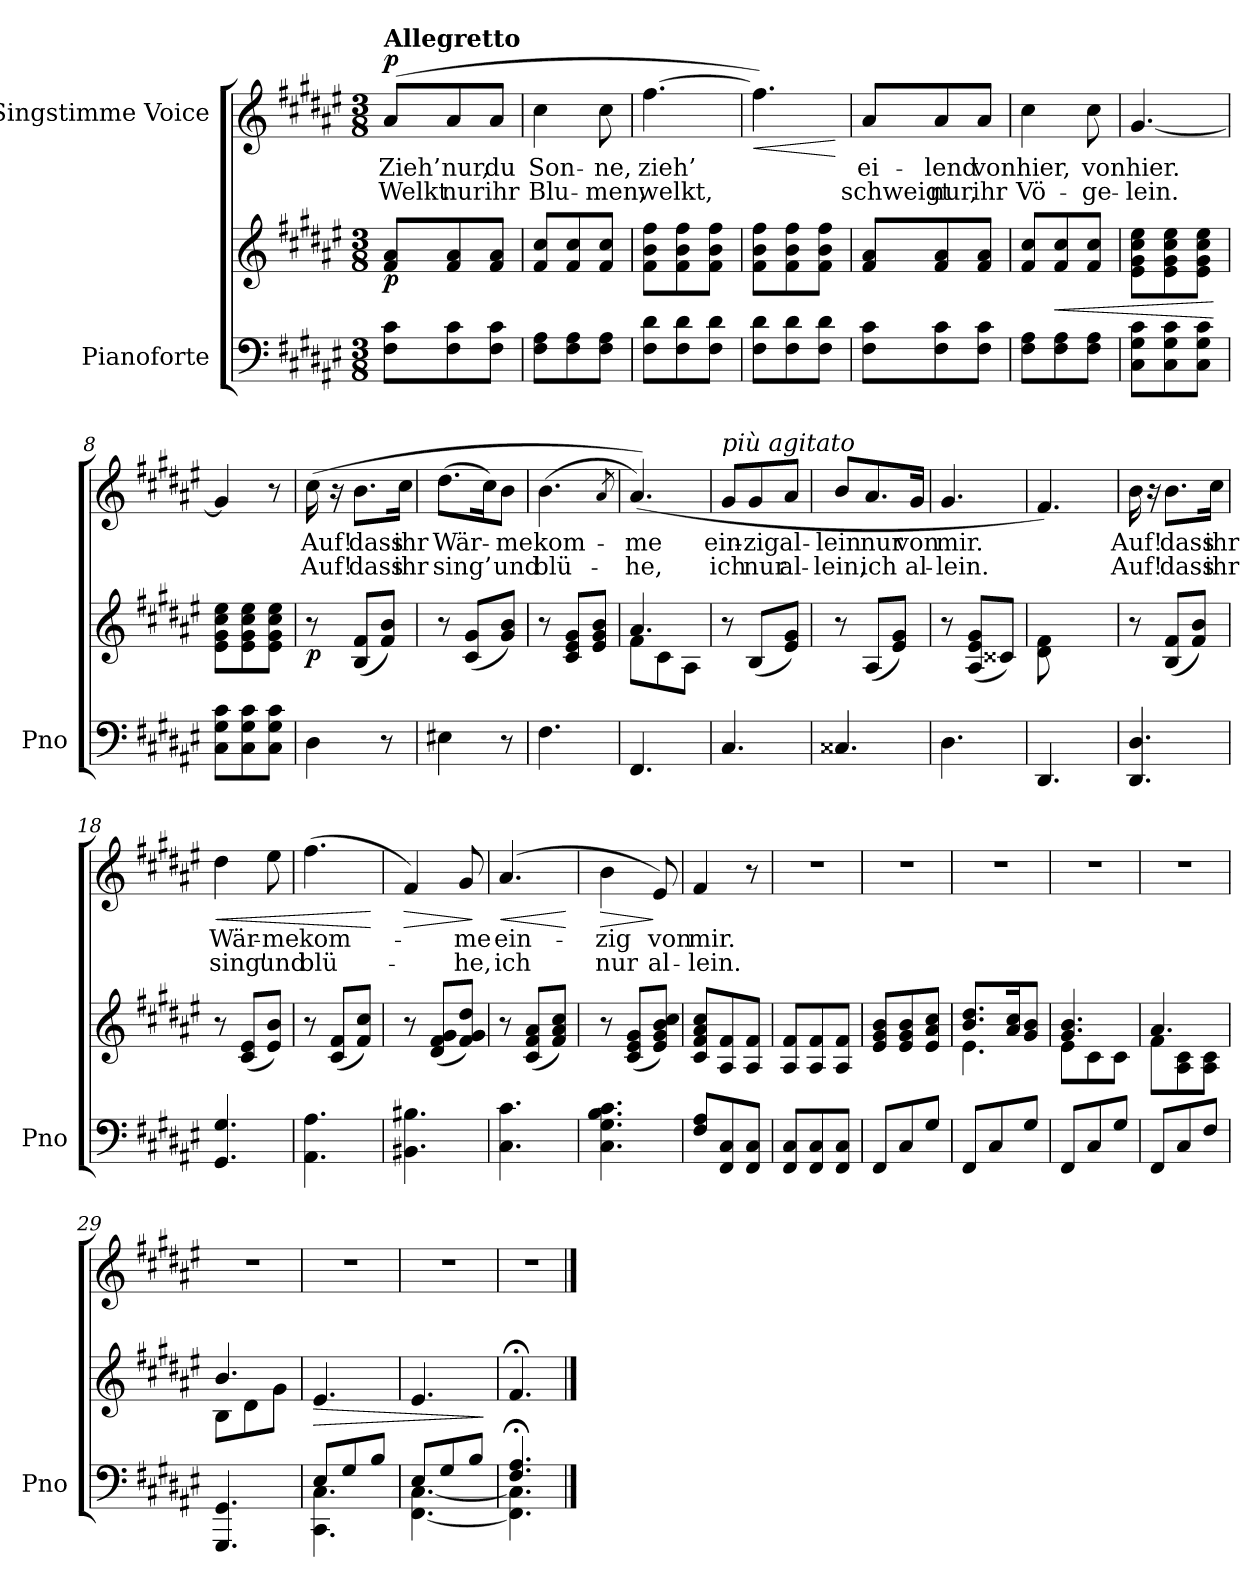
**kern	**kern	**dynam	**kern	**text	**text	**dynam
*part2	*part2	*part2	*part1	*part1	*part1	*part1
*staff3	*staff2	*staff2/3	*staff1	*staff1	*staff1	*staff1
*I"Pianoforte	*	*	*I"Singstimme Voice	*	*	*
*I'Pno	*	*	*	*	*	*
*clefF4	*clefG2	*	*clefG2	*	*	*
*k[f#c#g#d#a#e#]	*k[f#c#g#d#a#e#]	*	*k[f#c#g#d#a#e#]	*	*	*
*M3/8	*M3/8	*	*M3/8	*	*	*
=1	=1	=1	=1	=1	=1	=1
!	!	!	!LO:TX:a:B:t=Allegretto	!	!	!
!	!	!LO:DY:b	!	!LO:LY:b	!LO:LY:b	!LO:DY:a
8F#\ 8c#\L	8f#/ 8a#/L	p	(>8a#/L	Zieh’	Welkt	p
!	!	!	!	!LO:LY:b	!LO:LY:b	!
8F#\ 8c#\	8f#/ 8a#/	.	8a#/	nur,	nur	.
!	!	!	!	!LO:LY:b	!LO:LY:b	!
8F#\ 8c#\J	8f#/ 8a#/J	.	8a#/J	du	ihr	.
=2	=2	=2	=2	=2	=2	=2
!	!	!	!	!LO:LY:b	!LO:LY:b	!
8F#\ 8A#\L	8f#/ 8cc#/L	.	4cc#\	Son-	Blu-	.
8F#\ 8A#\	8f#/ 8cc#/	.	.	.	.	.
!	!	!	!	!LO:LY:b	!LO:LY:b	!
8F#\ 8A#\J	8f#/ 8cc#/J	.	8cc#\	-ne,	-men,	.
=3	=3	=3	=3	=3	=3	=3
!	!	!	!	!LO:LY:b	!LO:LY:b	!
8F#\ 8d#\L	8f#\ 8b\ 8ff#\L	.	[4.ff#\	zieh’	welkt,	.
8F#\ 8d#\	8f#\ 8b\ 8ff#\	.	.	.	.	.
8F#\ 8d#\J	8f#\ 8b\ 8ff#\J	.	.	.	.	.
=4	=4	=4	=4	=4	=4	=4
!	!	!	!	!	!	!LO:HP:b
8F#\ 8d#\L	8f#\ 8b\ 8ff#\L	.	4.ff#\])	.	.	<
8F#\ 8d#\	8f#\ 8b\ 8ff#\	.	.	.	.	.
8F#\ 8d#\J	8f#\ 8b\ 8ff#\J	.	.	.	.	.
.	.	.	.	.	.	[
=5	=5	=5	=5	=5	=5	=5
!	!	!	!	!LO:LY:b	!LO:LY:b	!
8F#\ 8c#\L	8f#/ 8a#/L	.	8a#/L	ei-	schweigt	.
!	!	!	!	!LO:LY:b	!LO:LY:b	!
8F#\ 8c#\	8f#/ 8a#/	.	8a#/	-lend	nur,	.
!	!	!	!	!LO:LY:b	!LO:LY:b	!
8F#\ 8c#\J	8f#/ 8a#/J	.	8a#/J	von	ihr	.
=6	=6	=6	=6	=6	=6	=6
!	!	!	!	!LO:LY:b	!LO:LY:b	!
8F#\ 8A#\L	8f#/ 8cc#/L	.	4cc#\	hier,	Vö-	.
!	!	!LO:HP:b	!	!	!	!
8F#\ 8A#\	8f#/ 8cc#/	<	.	.	.	.
!	!	!	!	!LO:LY:b	!LO:LY:b	!
8F#\ 8A#\J	8f#/ 8cc#/J	.	8cc#\	von	-ge-	.
!!LO:LB:g=z
=7	=7	=7	=7	=7	=7	=7
!	!	!	!	!LO:LY:b	!LO:LY:b	!
8C#\ 8G#\ 8c#\L	8e#\ 8g#\ 8cc#\ 8ee#\L	.	[4.g#/	hier.	-lein.	.
8C#\ 8G#\ 8c#\	8e#\ 8g#\ 8cc#\ 8ee#\	.	.	.	.	.
8C#\ 8G#\ 8c#\J	8e#\ 8g#\ 8cc#\ 8ee#\J	.	.	.	.	.
.	.	[	.	.	.	.
=8	=8	=8	=8	=8	=8	=8
8C#\ 8G#\ 8c#\L	8e#\ 8g#\ 8cc#\ 8ee#\L	.	4g#/]	.	.	.
8C#\ 8G#\ 8c#\	8e#\ 8g#\ 8cc#\ 8ee#\	.	.	.	.	.
8C#\ 8G#\ 8c#\J	8e#\ 8g#\ 8cc#\ 8ee#\J	.	8r	.	.	.
=9	=9	=9	=9	=9	=9	=9
!	!	!LO:DY:b	!	!LO:LY:b	!LO:LY:b	!
4D#\	8r	p	(>16cc#\	Auf!	Auf!	.
.	.	.	16r	.	.	.
!	!	!	!	!LO:LY:b	!LO:LY:b	!
.	(<8B/ 8f#/L	.	8.b\L	dass	dass	.
8r	8f#/ 8b/J)	.	.	.	.	.
!	!	!	!	!LO:LY:b	!LO:LY:b	!
.	.	.	16cc#\Jk	ihr	ihr	.
=10	=10	=10	=10	=10	=10	=10
!	!	!	!	!LO:LY:b	!LO:LY:b	!
4E#X\	8r	.	(>8.dd#\L	Wär-	sing’	.
.	(<8c#/ 8g#/L	.	.	.	.	.
.	.	.	16cc#\K)	.	.	.
!	!	!	!	!LO:LY:b	!LO:LY:b	!
8r	8g#/ 8b/J)	.	8b\J	-me	und	.
=11	=11	=11	=11	=11	=11	=11
!	!	!	!	!LO:LY:b	!LO:LY:b	!
4.F#\	8r	.	(>4.b\	kom-	blü-	.
.	8c#/ 8e#/ 8g#/L	.	.	.	.	.
.	8e#/ 8g#/ 8b/J	.	.	.	.	.
.	.	.	8qa#/	.	.	.
=12	=12	=12	=12	=12	=12	=12
*	*^	*	*	*	*	*
!	!	!	!	!	!LO:LY:b	!LO:LY:b	!
4.FF#/	4.a#/	8f#\L	.	(>4.a#/))	-me	-he,	.
.	.	8c#\	.	.	.	.	.
.	.	8A#\J	.	.	.	.	.
=13	=13	=13	=13	=13	=13	=13	=13
!	!	!	!	!LO:TX:a:i:t=più agitato	!	!	!
!	!	!	!	!	!LO:LY:b	!LO:LY:b	!
*	*v	*v	*	*	*	*	*
4.C#/	8r	.	8g#/L	ein-	ich	.
!	!	!	!	!LO:LY:b	!LO:LY:b	!
.	(<8B/L	.	8g#/	-zig	nur	.
!	!	!	!	!LO:LY:b	!LO:LY:b	!
.	8e#/ 8g#/J)	.	8a#/J	al-	al-	.
=14	=14	=14	=14	=14	=14	=14
!	!	!	!	!LO:LY:b	!LO:LY:b	!
4.C##X/	8r	.	8b/L	-lein	-lein,	.
!	!	!	!	!LO:LY:b	!LO:LY:b	!
.	(<8A#/L	.	8.a#/	nur	ich	.
.	8e#/ 8g#/J)	.	.	.	.	.
!	!	!	!	!LO:LY:b	!LO:LY:b	!
.	.	.	16g#/Jk	von	al-	.
!!LO:LB:g=z
=15	=15	=15	=15	=15	=15	=15
!	!	!	!	!LO:LY:b	!LO:LY:b	!
4.D#\	8r	.	4.g#/	mir.	-lein.	.
.	(<8A#/ 8e#/ 8g#/L	.	.	.	.	.
.	8c##X/J)	.	.	.	.	.
=16	=16	=16	=16	=16	=16	=16
*^	*	*	*	*	*	*
8ryy	4.DD#/	8d#\ 8f#\L	.	4.f#/)	.	.	.
8A#/	.	4ryy	.	.	.	.	.
8F#/J	.	.	.	.	.	.	.
*v	*v	*	*	*	*	*	*
=17	=17	=17	=17	=17	=17	=17
!	!	!	!	!LO:LY:b	!LO:LY:b	!
4.DD#/ 4.D#/	8r	.	16b\	Auf!	Auf!	.
.	.	.	16r	.	.	.
!	!	!	!	!LO:LY:b	!LO:LY:b	!
.	(<8B/ 8f#/L	.	8.b\L	dass	dass	.
.	8f#/ 8b/J)	.	.	.	.	.
!	!	!	!	!LO:LY:b	!LO:LY:b	!
.	.	.	16cc#\Jk	ihr	ihr	.
=18	=18	=18	=18	=18	=18	=18
!	!	!	!	!LO:LY:b	!LO:LY:b	!LO:HP:b
4.GG#/ 4.G#/	8r	.	4dd#\	Wär-	sing'	<
.	(<8c#/ 8e#/L	.	.	.	.	.
!	!	!	!	!LO:LY:b	!LO:LY:b	!
.	8e#/ 8b/J)	.	8ee#\	-me	und	.
=19	=19	=19	=19	=19	=19	=19
!	!	!	!	!LO:LY:b	!LO:LY:b	!
4.AA#\ 4.A#\	8r	.	(>4.ff#\	kom-	blü-	.
.	(<8c#/ 8f#/L	.	.	.	.	.
.	8f#/ 8cc#/J)	.	.	.	.	.
.	.	.	.	.	.	[
=20	=20	=20	=20	=20	=20	=20
!	!	!	!	!	!	!LO:HP:b
4.BB#X\ 4.B#X\	8r	.	4f#/)	.	.	>
.	(<8d#/ 8f#/ 8g#/L	.	.	.	.	.
!	!	!	!	!LO:LY:b	!LO:LY:b	!
.	8f#/ 8g#/ 8dd#/J)	.	8g#/	-me	-he,	.
.	.	.	.	.	.	]
=21	=21	=21	=21	=21	=21	=21
!	!	!	!	!LO:LY:b	!LO:LY:b	!LO:HP:b
4.C#\ 4.c#\	8r	.	(>4.a#/	ein-	ich	<
.	(<8c#/ 8f#/ 8a#/L	.	.	.	.	.
.	8f#/ 8a#/ 8cc#/J)	.	.	.	.	.
.	.	.	.	.	.	[
=22	=22	=22	=22	=22	=22	=22
!	!	!	!	!LO:LY:b	!LO:LY:b	!LO:HP:b
4.C#\ 4.G#\ 4.B\ 4.c#\	8r	.	4b\	-zig	nur	>
.	(<8c#/ 8e#/ 8g#/L	.	.	.	.	.
!	!	!	!	!LO:LY:b	!LO:LY:b	!
.	8e#/ 8g#/ 8b/ 8cc#/J)	.	8e#/)	von	al-	]
!!LO:LB:g=z
=23	=23	=23	=23	=23	=23	=23
!	!	!	!	!LO:LY:b	!LO:LY:b	!
8F#/ 8A#/L	8c#/ 8f#/ 8a#/ 8cc#/L	.	4f#/	mir.	-lein.	.
8FF#/ 8C#/	8A#/ 8f#/	.	.	.	.	.
8FF#/ 8C#/J	8A#/ 8f#/J	.	8r	.	.	.
=24	=24	=24	=24	=24	=24	=24
8FF#/ 8C#/L	8A#/ 8f#/L	.	4.r	.	.	.
8FF#/ 8C#/	8A#/ 8f#/	.	.	.	.	.
8FF#/ 8C#/J	8A#/ 8f#/J	.	.	.	.	.
=25	=25	=25	=25	=25	=25	=25
8FF#/L	8e#/ 8g#/ 8b/L	.	4.r	.	.	.
8C#/	8e#/ 8g#/ 8b/	.	.	.	.	.
8G#/J	8e#/ 8a#/ 8cc#/J	.	.	.	.	.
=26	=26	=26	=26	=26	=26	=26
*	*^	*	*	*	*	*
8FF#/L	8.b/ 8.dd#/L	4.e#\	.	4.r	.	.	.
8C#/	.	.	.	.	.	.	.
.	16a#/ 16cc#/K	.	.	.	.	.	.
8G#/J	8g#/ 8b/J	.	.	.	.	.	.
=27	=27	=27	=27	=27	=27	=27	=27
8FF#/L	4.g#/ 4.b/	8e#\L	.	4.r	.	.	.
8C#/	.	8c#\	.	.	.	.	.
8G#/J	.	8c#\J	.	.	.	.	.
=28	=28	=28	=28	=28	=28	=28	=28
8FF#/L	4.a#/	8f#\L	.	4.r	.	.	.
8C#/	.	8A#\ 8c#\	.	.	.	.	.
8F#/J	.	8A#\ 8c#\J	.	.	.	.	.
=29	=29	=29	=29	=29	=29	=29	=29
4.GGG#/ 4.GG#/	4.b/	8B\L	.	4.r	.	.	.
.	.	8d#\	.	.	.	.	.
.	.	8g#\J	.	.	.	.	.
=30	=30	=30	=30	=30	=30	=30	=30
*^	*	*	*	*	*	*	*
!	!	!	!	!LO:HP:b	!	!	!	!
*	*	*v	*v	*	*	*	*	*
8E#/L	4.CC#\ 4.C#\	4.e#/	>	4.r	.	.	.
8G#/	.	.	.	.	.	.	.
8B/J	.	.	.	.	.	.	.
=31	=31	=31	=31	=31	=31	=31	=31
8E#/L	[4.FF#\ [4.C#\	4.e#/	.	4.r	.	.	.
8G#/	.	.	.	.	.	.	.
8B/J	.	.	.	.	.	.	.
*v	*v	*	*	*	*	*	*
.	.	]	.	.	.	.
=32	=32	=32	=32	=32	=32	=32
*^	*	*	*	*	*	*
4.F#/;< 4.A#/;<	4.FF#\] 4.C#\]	4.f#;</	.	4.r	.	.	.
*v	*v	*	*	*	*	*	*
==	==	==	==	==	==	==
*-	*-	*-	*-	*-	*-	*-
